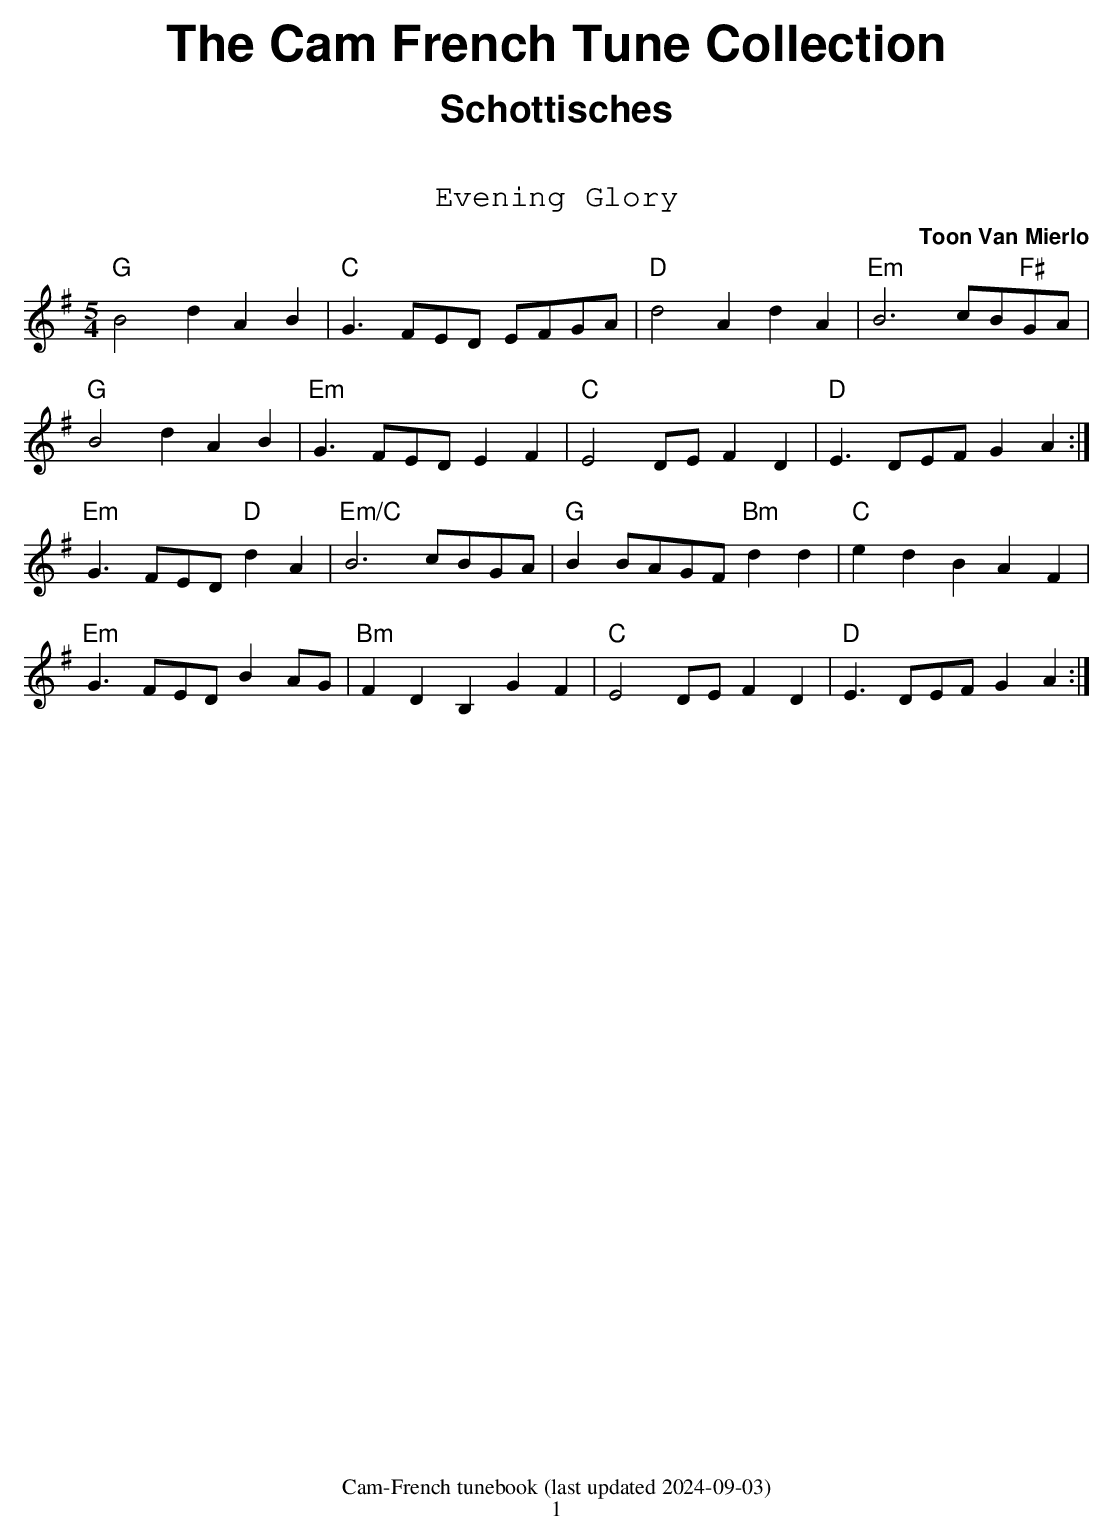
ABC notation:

X:1
T:Evening Glory
C:Toon Van Mierlo
M:5/4
L:1/4
K:Gmaj
"G"B2dAB|"C"G>FE/2D/2 E/2F/2G/2A/2|"D"d2AdA|"Em"B3 c/2B/2"F#"G/2A/2|
"G"B2dAB|"Em"G>FE/2D/2 EF|"C"E2D/2E/2 FD|"D"E>DE/2F/2 GA:|
"Em"G>FE/2D/2 "D"dA|"Em/C"B3 c/2B/2G/2A/2|"G"BB/2A/2G/2F/2 "Bm"dd|"C"edB AF|
"Em"G>FE/2D/2 BA/2G/2|"Bm"FDB, GF|"C"E2D/2E/2 FD|"D"E>DE/2F/2 GA:|
